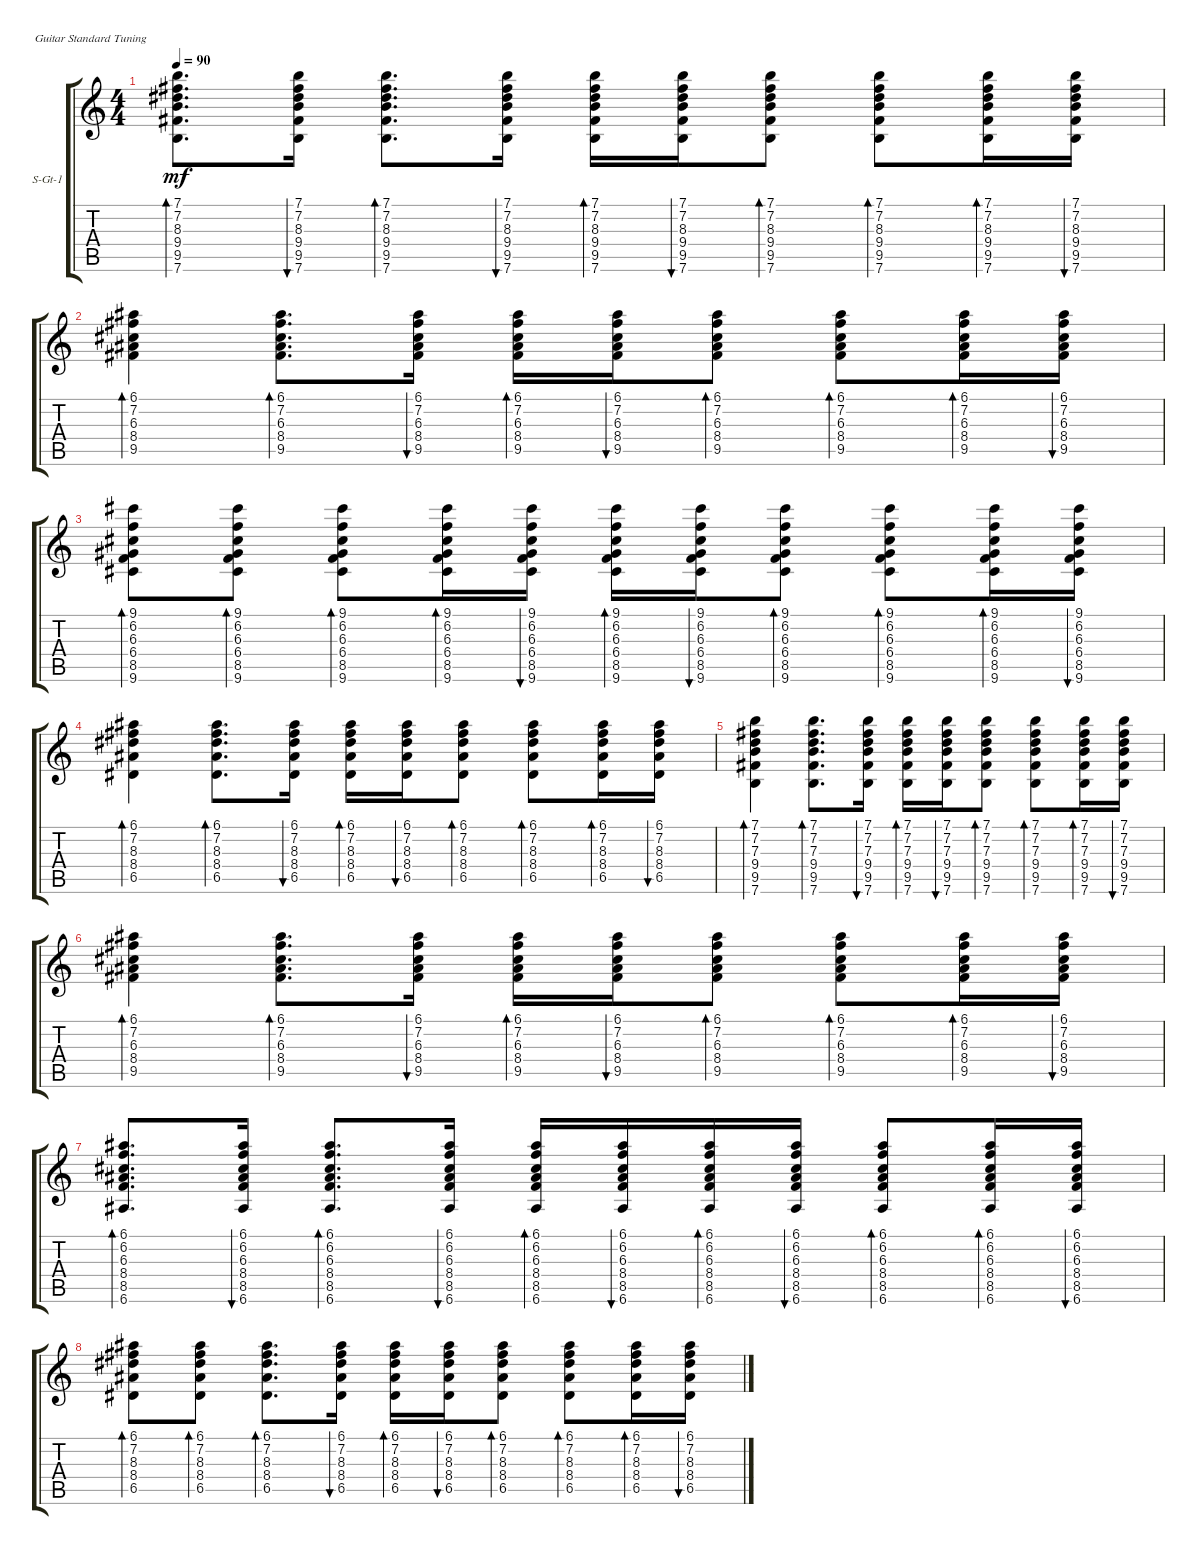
\defaultSystemsLayout 4
\bracketExtendMode groupsimilarinstruments
\firstSystemTrackNameOrientation horizontal
\otherSystemsTrackNameOrientation horizontal
\track ("Steel Guitar 1" "S-Gt-1") {instrument acousticguitarsteel}
\staff {score tabs}
\tuning (E4 B3 G3 D3 A2 E2)
\ts (4 4)
\tempo 90
\clef g2
\ks c
(7.6 9.5 9.4 8.3 7.2 7.1).8{d bd 51 dy mf} (7.1 7.2 8.3 9.4 9.5 7.6).16{bu 33} (7.6 9.5 9.4 8.3 7.2 7.1).8{d bd 49} (7.6 9.5 9.4 8.3 7.2 7.1).16{bu 48} (7.6 9.5 9.4 8.3 7.2 7.1).16{bd 48} (7.6 9.5 9.4 8.3 7.2 7.1).16{bu 48} (7.6 9.5 9.4 8.3 7.2 7.1).8{bd 47} (7.6 9.5 9.4 8.3 7.2 7.1).8{bd 46} (7.6 9.5 9.4 8.3 7.2 7.1).16{bd 45} (7.6 9.5 9.4 8.3 7.2 7.1).16{bu 45} |
(9.5 8.4 6.3 7.2 6.1).4{bd 45} (9.5 8.4 6.3 7.2 6.1).8{d bd 43} (9.5 8.4 6.3 7.2 6.1).16{bu 42} (9.5 8.4 6.3 7.2 6.1).16{bd 42} (9.5 8.4 6.3 7.2 6.1).16{bu 42} (9.5 8.4 6.3 7.2 6.1).8{bd 41} (9.5 8.4 6.3 7.2 6.1).8{bd 40} (9.5 8.4 6.3 7.2 6.1).16{bd 39} (9.5 8.4 6.3 7.2 6.1).16{bu 39} |
(9.6 8.5 6.4 6.3 6.2 9.1).8{bd 32} (9.6 8.5 6.4 6.3 6.2 9.1).8{bd 31} (9.6 8.5 6.4 6.3 6.2 9.1).8{bd 30} (9.6 8.5 6.4 6.3 6.2 9.1).16{bd 30} (9.6 8.5 6.4 6.3 6.2 9.1).16{bu 30} (9.6 8.5 6.4 6.3 6.2 9.1).16{bd 30} (9.6 8.5 6.4 6.3 6.2 9.1).16{bu 30} (9.6 8.5 6.4 6.3 6.2 9.1).8{bd 30} (9.6 8.5 6.4 6.3 6.2 9.1).8{bd 30} (9.6 8.5 6.4 6.3 6.2 9.1).16{bd 30} (9.6 8.5 6.4 6.3 6.2 9.1).16{bu 30} |
(6.1 7.2 8.3 8.4 6.5).4{bd 54} (6.1 7.2 8.3 8.4 6.5).8{d bd 53} (6.1 7.2 8.3 8.4 6.5).16{bu 52} (6.1 7.2 8.3 8.4 6.5).16{bd 51} (6.1 7.2 8.3 8.4 6.5).16{bu 51} (6.1 7.2 8.3 8.4 6.5).8{bd 51} (6.1 7.2 8.3 8.4 6.5).8{bd 51} (6.1 7.2 8.3 8.4 6.5).16{bd 51} (6.1 7.2 8.3 8.4 6.5).16{bu 51} |
(7.6 9.5 9.4 7.3 7.2 7.1).4{bd 51} (7.6 9.5 9.4 7.3 7.2 7.1).8{d bd 49} (7.6 9.5 9.4 7.3 7.2 7.1).16{bu 48} (7.6 9.5 9.4 7.3 7.2 7.1).16{bd 48} (7.6 9.5 9.4 7.3 7.2 7.1).16{bu 48} (7.6 9.5 9.4 7.3 7.2 7.1).8{bd 47} (7.6 9.5 9.4 7.3 7.2 7.1).8{bd 46} (7.6 9.5 9.4 7.3 7.2 7.1).16{bd 45} (7.6 9.5 9.4 7.3 7.2 7.1).16{bu 45} |
(9.5 8.4 6.3 7.2 6.1).4{bd 45} (9.5 8.4 6.3 7.2 6.1).8{d bd 43} (9.5 8.4 6.3 7.2 6.1).16{bu 42} (9.5 8.4 6.3 7.2 6.1).16{bd 42} (9.5 8.4 6.3 7.2 6.1).16{bu 42} (9.5 8.4 6.3 7.2 6.1).8{bd 41} (9.5 8.4 6.3 7.2 6.1).8{bd 40} (9.5 8.4 6.3 7.2 6.1).16{bd 39} (9.5 8.4 6.3 7.2 6.1).16{bu 39} |
(6.6 8.5 8.4 6.3 6.2 6.1).8{d bd 38} (6.6 8.5 8.4 6.3 6.2 6.1).16{bu 37} (6.6 8.5 8.4 6.3 6.2 6.1).8{d bd 36} (6.6 8.5 8.4 6.3 6.2 6.1).16{bu 36} (6.6 8.5 8.4 6.3 6.2 6.1).16{bd 36} (6.6 8.5 8.4 6.3 6.2 6.1).16{bu 36} (6.6 8.5 8.4 6.3 6.2 6.1).16{bd 36} (6.6 8.5 8.4 6.3 6.2 6.1).16{bu 36} (6.6 8.5 8.4 6.3 6.2 6.1).8{bd 35} (6.6 8.5 8.4 6.3 6.2 6.1).16{bd 34} (6.6 8.5 8.4 6.3 6.2 6.1).16{bu 33} |
(6.1 7.2 8.3 8.4 6.5).8{bd 54} (6.1 7.2 8.3 8.4 6.5).8{bd 30} (6.1 7.2 8.3 8.4 6.5).8{d bd 53} (6.1 7.2 8.3 8.4 6.5).16{bu 52} (6.1 7.2 8.3 8.4 6.5).16{bd 51} (6.1 7.2 8.3 8.4 6.5).16{bu 51} (6.1 7.2 8.3 8.4 6.5).8{bd 51} (6.1 7.2 8.3 8.4 6.5).8{bd 51} (6.1 7.2 8.3 8.4 6.5).16{bd 51} (6.1 7.2 8.3 8.4 6.5).16{bu 51}
